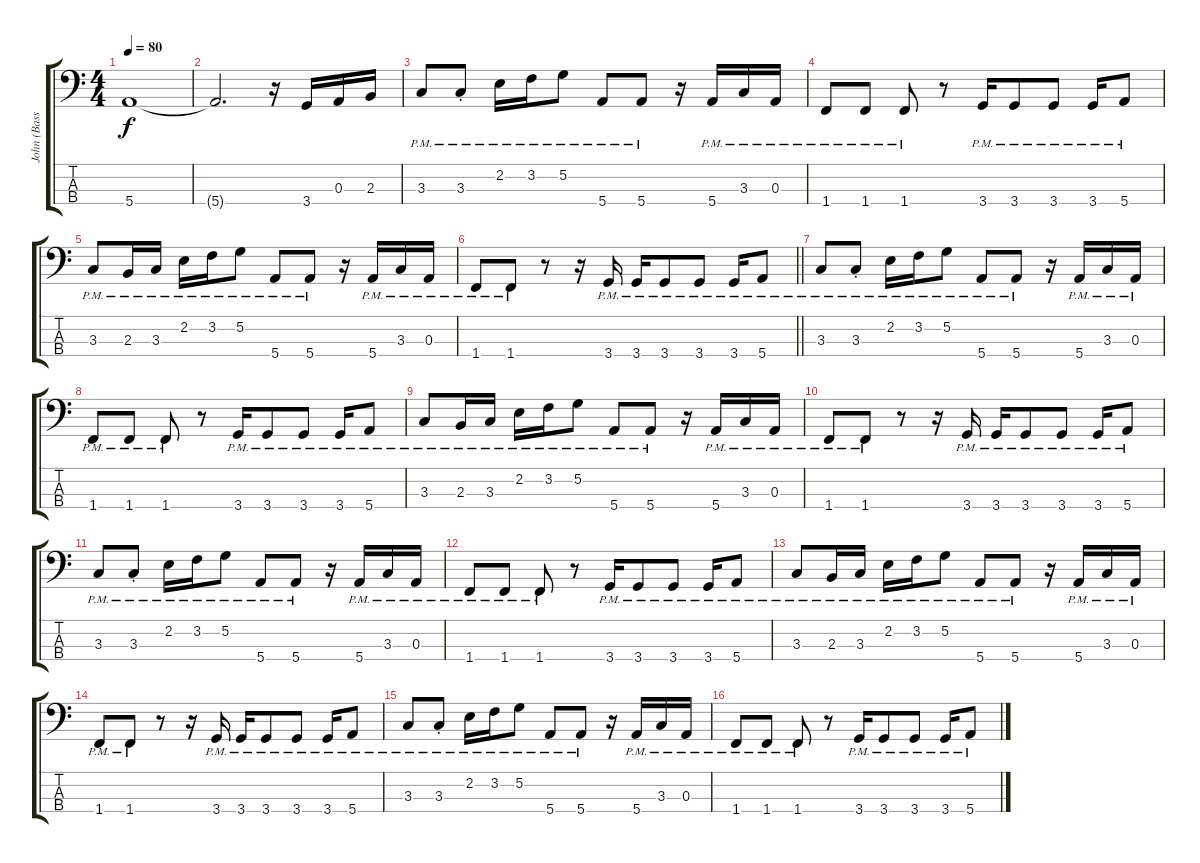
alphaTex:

\track ("John (Bass)" "John (Bass") {instrument electricbassfinger}
\staff {score tabs}
\tuning (G2 D2 A1 E1) {hide}
\ts (4 4)
\tempo 80
\clef f4
\ks c
5.4.1{dy f} |
5.4{t}.2{d} r.16 3.4.16 0.3.16 2.3.16 |
3.3{pm}.8 3.3{pm st}.8 2.2{pm}.16 3.2{pm}.16 5.2{pm}.8 5.4{pm}.8 5.4{pm}.8 r.16 5.4{pm}.16 3.3{pm}.16 0.3{pm}.16 |
1.4{pm}.8 1.4{pm}.8 1.4{pm}.8 r.8 3.4{pm}.16 3.4{pm}.8 3.4{pm}.8 3.4{pm}.16 5.4{pm}.8 |
3.3{pm}.8 2.3{pm}.16 3.3{pm}.16 2.2{pm}.16 3.2{pm}.16 5.2{pm}.8 5.4{pm}.8 5.4{pm}.8 r.16 5.4{pm}.16 3.3{pm}.16 0.3{pm}.16 |
\barLineRight lightlight
1.4{pm}.8 1.4{pm}.8 r.8 r.16 3.4{pm}.16 3.4{pm}.16 3.4{pm}.8 3.4{pm}.8 3.4{pm}.16 5.4{pm}.8 |
3.3{pm}.8 3.3{pm st}.8 2.2{pm}.16 3.2{pm}.16 5.2{pm}.8 5.4{pm}.8 5.4{pm}.8 r.16 5.4{pm}.16 3.3{pm}.16 0.3{pm}.16 |
1.4{pm}.8 1.4{pm}.8 1.4{pm}.8 r.8 3.4{pm}.16 3.4{pm}.8 3.4{pm}.8 3.4{pm}.16 5.4{pm}.8 |
3.3{pm}.8 2.3{pm}.16 3.3{pm}.16 2.2{pm}.16 3.2{pm}.16 5.2{pm}.8 5.4{pm}.8 5.4{pm}.8 r.16 5.4{pm}.16 3.3{pm}.16 0.3{pm}.16 |
1.4{pm}.8 1.4{pm}.8 r.8 r.16 3.4{pm}.16 3.4{pm}.16 3.4{pm}.8 3.4{pm}.8 3.4{pm}.16 5.4{pm}.8 |
3.3{pm}.8 3.3{pm st}.8 2.2{pm}.16 3.2{pm}.16 5.2{pm}.8 5.4{pm}.8 5.4{pm}.8 r.16 5.4{pm}.16 3.3{pm}.16 0.3{pm}.16 |
1.4{pm}.8 1.4{pm}.8 1.4{pm}.8 r.8 3.4{pm}.16 3.4{pm}.8 3.4{pm}.8 3.4{pm}.16 5.4{pm}.8 |
3.3{pm}.8 2.3{pm}.16 3.3{pm}.16 2.2{pm}.16 3.2{pm}.16 5.2{pm}.8 5.4{pm}.8 5.4{pm}.8 r.16 5.4{pm}.16 3.3{pm}.16 0.3{pm}.16 |
1.4{pm}.8 1.4{pm}.8 r.8 r.16 3.4{pm}.16 3.4{pm}.16 3.4{pm}.8 3.4{pm}.8 3.4{pm}.16 5.4{pm}.8 |
3.3{pm}.8 3.3{pm st}.8 2.2{pm}.16 3.2{pm}.16 5.2{pm}.8 5.4{pm}.8 5.4{pm}.8 r.16 5.4{pm}.16 3.3{pm}.16 0.3{pm}.16 |
1.4{pm}.8 1.4{pm}.8 1.4{pm}.8 r.8 3.4{pm}.16 3.4{pm}.8 3.4{pm}.8 3.4{pm}.16 5.4{pm}.8
